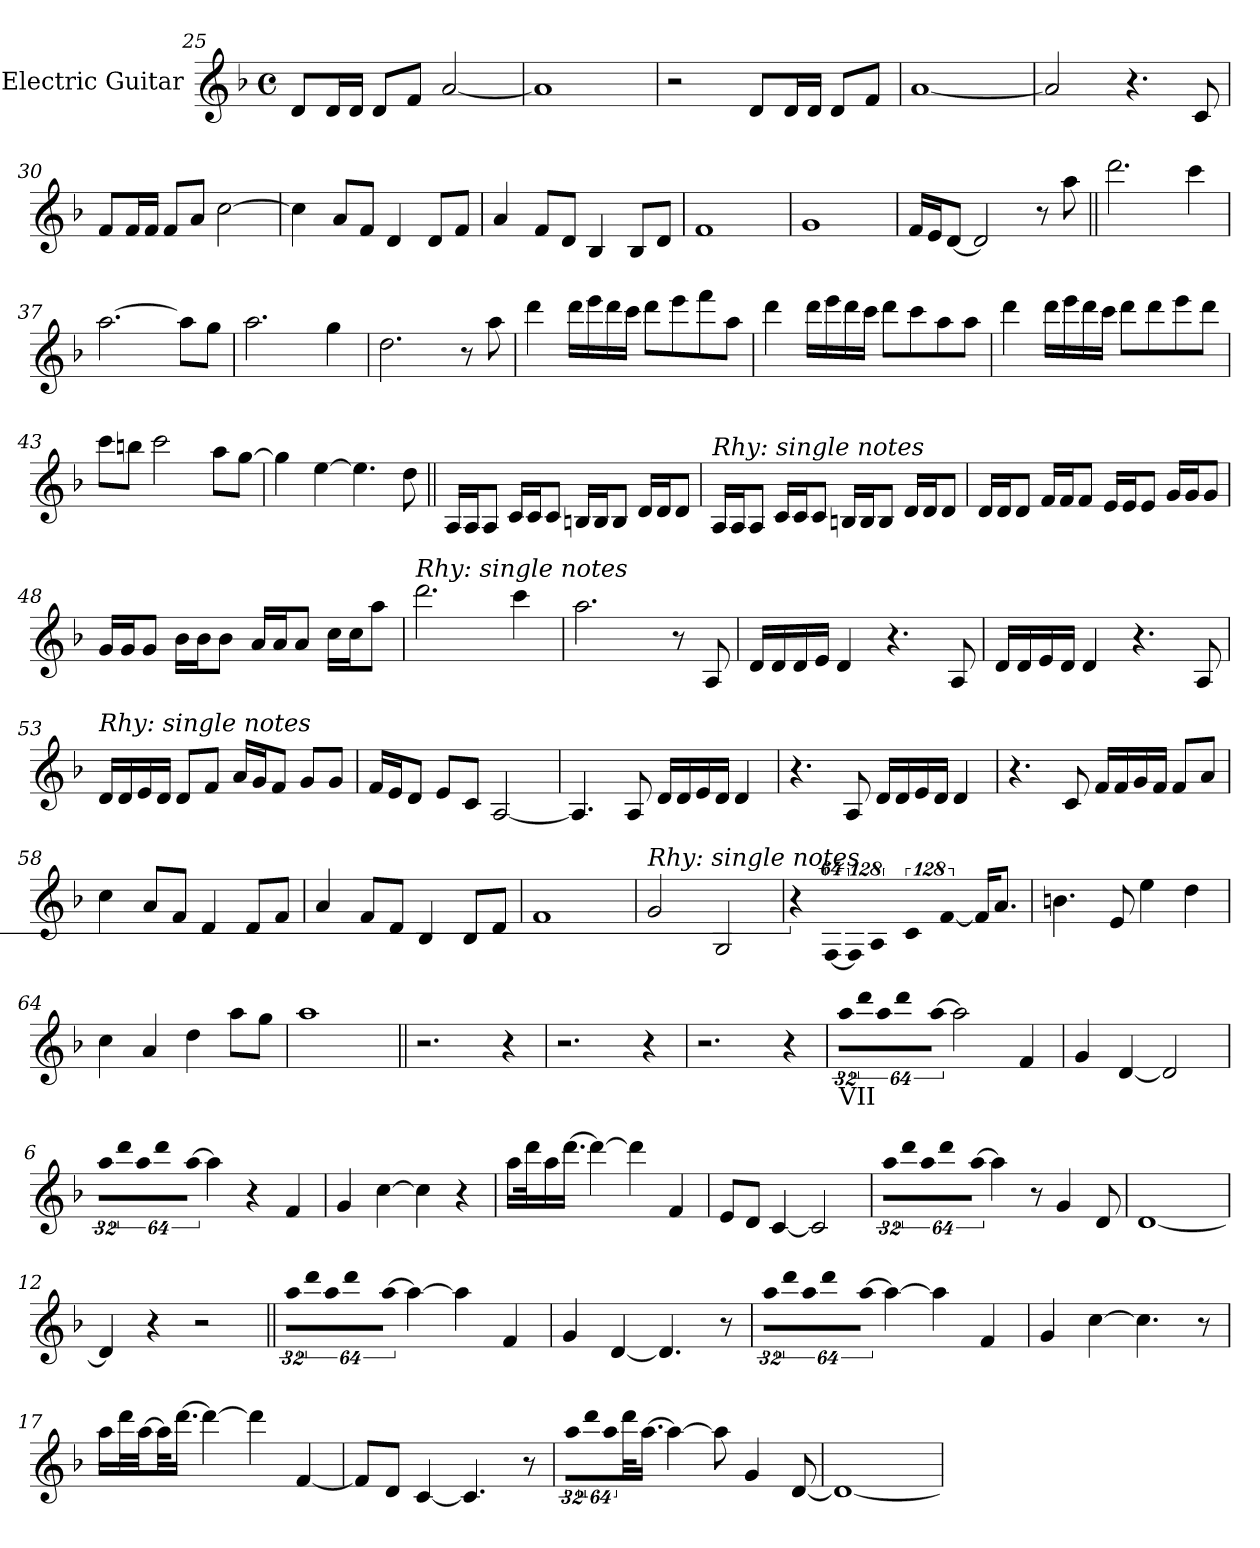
**kern
*part1
*staff1
*I"Electric Guitar
*I'E. Gtr.
!!LO:LB:g=z
*clefG2
*ITrd7c12
*k[b-]
*d:
*M4/4
*met(c)
=25
8Di/L
16Di/L
16Di/JJ
8Di/L
8Fi/J
[<2Ai/
=26
1Ai]
=27
2r
8Di/L
16Di/L
16Di/JJ
8Di/L
8Fi/J
=28
[<1Ai
=29
2Ai/]
4.r
8Ci/
!!LO:LB:g=z
=30
8Fi/L
16Fi/L
16Fi/JJ
8Fi/L
8Ai/J
[>2ci\
=31
4ci\]
8Ai/L
8Fi/J
4Di/
8Di/L
8Fi/J
=32
4Ai/
8Fi/L
8Di/J
4BB-i/
8BB-i/L
8Di/J
=33
1Fi
=34
1Gi
=35
16Fi/LL
16Ei/J
[<8Di/J
2Di/]
8r
8ai\
!!LO:LB:g=z
=36||
2.ddi\
4cci\
=37
[>2.ai\
8ai\L]
8gi\J
=38
2.ai\
4gi\
=39
2.di\
8r
8ai\
=40
4ddi\
16ddi\LL
16eei\
16ddi\
16cci\JJ
8ddi\L
8eei\
8ffi\
8ai\J
!!LO:LB:g=z
=41
4ddi\
16ddi\LL
16eei\
16ddi\
16cci\JJ
8ddi\L
8cci\
8ai\
8ai\J
=42
4ddi\
16ddi\LL
16eei\
16ddi\
16cci\JJ
8ddi\L
8ddi\
8eei\
8ddi\J
=43
8cci\L
8bni\J
2cci\
8ai\L
[>8gi\J
=44
4gi\]
[>4ei\
4.ei\]
8di\
!!LO:LB:g=z
=45||
16AAi/LL
16AAi/J
8AAi/J
16Ci/LL
16Ci/J
8Ci/J
16BBni/LL
16BBi/J
8BBi/J
16Di/LL
16Di/J
8Di/J
=46
!LO:TX:a:i:t=Rhy&colon; single notes
16AAi/LL
16AAi/J
8AAi/J
16Ci/LL
16Ci/J
8Ci/J
16BBni/LL
16BBi/J
8BBi/J
16Di/LL
16Di/J
8Di/J
=47
16Di/LL
16Di/J
8Di/J
16Fi/LL
16Fi/J
8Fi/J
16Ei/LL
16Ei/J
8Ei/J
16Gi/LL
16Gi/J
8Gi/J
=48
16Gi/LL
16Gi/J
8Gi/J
16B-i\LL
16B-i\J
8B-i\J
16Ai/LL
16Ai/J
8Ai/J
16ci\LL
16ci\J
8ai\J
!!LO:LB:g=z
=49
!LO:TX:a:i:t=Rhy&colon; single notes
2.ddi\
4cci\
=50
2.ai\
8r
8AAi/
=51
16Di/LL
16Di/
16Di/
16Ei/JJ
4Di/
4.r
8AAi/
=52
16Di/LL
16Di/
16Ei/
16Di/JJ
4Di/
4.r
8AAi/
!!LO:LB:g=z
=53
!LO:TX:a:i:t=Rhy&colon; single notes
16Di/LL
16Di/
16Ei/
16Di/JJ
8Di/L
8Fi/J
16Ai/LL
16Gi/J
8Fi/J
8Gi/L
8Gi/J
=54
16Fi/LL
16Ei/J
8Di/J
8Ei/L
8Ci/J
[<2AAi/
=55
4.AAi/]
8AAi/
16Di/LL
16Di/
16Ei/
16Di/JJ
4Di/
!!LO:LB:g=z
=56
4.r
8AAi/
16Di/LL
16Di/
16Ei/
16Di/JJ
4Di/
=57
4.r
8Ci/
16Fi/LL
16Fi/
16Gi/
16Fi/JJ
8Fi/L
8Ai/J
!!LO:LB:g=z
=58
4ci\
8Ai/L
8Fi/J
4Di/
8Di/L
8Fi/J
=59
4Ai/
8Fi/L
8Di/J
4BB-i/
8BB-i/L
8Di/J
=60
1Fi
!!LO:PB:g=z
=61
!LO:TX:a:i:t=Rhy&colon; single notes
2Gi/
2GGi/
=62
!LO:N:vis=4
512%85r
!LO:N:vis=8
[<512%43FFi/
!LO:N:vis=8
1024%85FFi/]
!LO:N:vis=4
1024%171AAi/
!LO:N:vis=4
512%85Ci/
!LO:N:vis=8
[<512%43Fi/
16Fi/KL]
8.Ai/J
=63
4.Bni\
8Ei/
4ei\
4di\
=64
4ci\
4Ai/
4di\
8ai\L
8gi\J
=65
1ai
!!LO:LB:g=z
=1||
2.r
4r
=2
2.r
4r
=3
2.r
4r
=4
!LO:TX:b:t=VII
!LO:N:vis=16
512%21ai\LL
!LO:N:vis=16
1024%43ddi\
!LO:N:vis=16
1024%43ai\J
!LO:N:vis=16
512%21ddi\K
!LO:N:vis=8
[>512%43ai\J
2ai\]
4Fi/
!!LO:LB:g=z
=5
4Gi/
[<4Di/
2Di/]
=6
!LO:N:vis=16
512%21ai\LL
!LO:N:vis=16
1024%43ddi\
!LO:N:vis=16
1024%43ai\J
!LO:N:vis=16
512%21ddi\K
!LO:N:vis=8
[>512%43ai\J
4ai\]
4r
4Fi/
=7
4Gi/
[>4ci\
4ci\]
4r
=8
16ai\LL
32ddi\k
16ai\
[>16.ddi\JJ
4ddi\_>
4ddi\]
4Fi/
!!LO:LB:g=z
=9
8Ei/L
8Di/J
[<4Ci/
2Ci/]
=10
!LO:N:vis=16
512%21ai\LL
!LO:N:vis=16
1024%43ddi\
!LO:N:vis=16
1024%43ai\J
!LO:N:vis=16
512%21ddi\K
!LO:N:vis=8
[>512%43ai\J
4ai\]
8r
4Gi/
8Di/
=11
[<1Di
=12
4Di/]
4r
2r
!!LO:LB:g=z
=13||
!LO:N:vis=16
512%21ai\LL
!LO:N:vis=16
1024%43ddi\
!LO:N:vis=16
1024%43ai\J
!LO:N:vis=16
512%21ddi\K
!LO:N:vis=8
[>512%43ai\J
4ai\_>
4ai\]
4Fi/
=14
4Gi/
[<4Di/
4.Di/]
8r
=15
!LO:N:vis=16
512%21ai\LL
!LO:N:vis=16
1024%43ddi\
!LO:N:vis=16
1024%43ai\J
!LO:N:vis=16
512%21ddi\K
!LO:N:vis=8
[>512%43ai\J
4ai\_>
4ai\]
4Fi/
=16
4Gi/
[>4ci\
4.ci\]
8r
!!LO:LB:g=z
=17
16ai\LL
32ddi\L
[>32ai\JJ
32ai\KL]
[>16.ddi\JJ
4ddi\_>
4ddi\]
[<4Fi/
=18
8Fi/L]
8Di/J
[<4Ci/
4.Ci/]
8r
=19
!LO:N:vis=16
512%21ai\LL
!LO:N:vis=16
1024%43ddi\
!LO:N:vis=16
1024%43ai\J
32ddi\KL
[>16.ai\JJ
4ai\_>
8ai\]
4Gi/
[<8Di/
=20
1Di_<
=
*-
